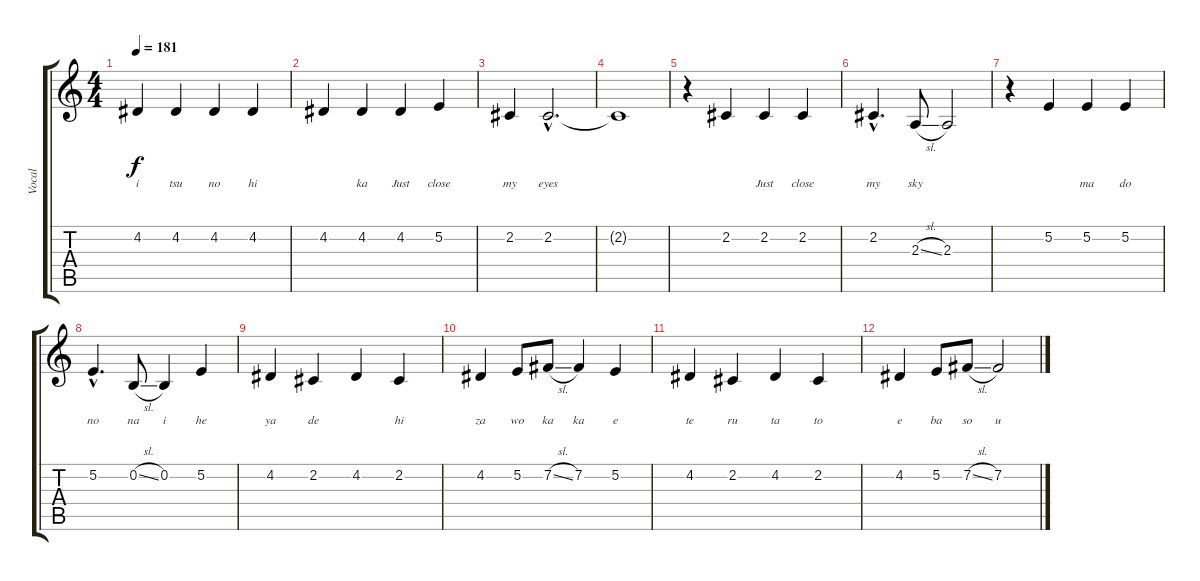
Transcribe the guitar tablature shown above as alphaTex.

\track ("Vocal" "Vocal") {instrument trumpet}
\staff {score tabs}
\tuning (E4 B3 G3 D3 A2 E2) {hide}
\ts (4 4)
\tempo 181
\clef g2
\ks c
4.2.4{lyrics (0 "i") lyrics (1 "") lyrics (2 "") lyrics (3 "") lyrics (4 "") dy f} 4.2.4{lyrics (0 "tsu") lyrics (1 "") lyrics (2 "") lyrics (3 "") lyrics (4 "")} 4.2.4{lyrics (0 "no") lyrics (1 "") lyrics (2 "") lyrics (3 "") lyrics (4 "")} 4.2.4{lyrics (0 "hi") lyrics (1 "") lyrics (2 "") lyrics (3 "") lyrics (4 "")} |
4.2.4{lyrics (0 "") lyrics (1 "") lyrics (2 "") lyrics (3 "") lyrics (4 "")} 4.2.4{lyrics (0 "ka") lyrics (1 "") lyrics (2 "") lyrics (3 "") lyrics (4 "")} 4.2.4{lyrics (0 "Just") lyrics (1 "") lyrics (2 "") lyrics (3 "") lyrics (4 "")} 5.2.4{lyrics (0 "close") lyrics (1 "") lyrics (2 "") lyrics (3 "") lyrics (4 "")} |
2.2.4{lyrics (0 "my") lyrics (1 "") lyrics (2 "") lyrics (3 "") lyrics (4 "")} 2.2{hac}.2{d lyrics (0 "eyes") lyrics (1 "") lyrics (2 "") lyrics (3 "") lyrics (4 "")} |
2.2{t}.1{lyrics (0 "") lyrics (1 "") lyrics (2 "") lyrics (3 "") lyrics (4 "")} |
r.4 2.2.4{lyrics (0 "") lyrics (1 "") lyrics (2 "") lyrics (3 "") lyrics (4 "")} 2.2.4{lyrics (0 "Just") lyrics (1 "") lyrics (2 "") lyrics (3 "") lyrics (4 "")} 2.2.4{lyrics (0 "close") lyrics (1 "") lyrics (2 "") lyrics (3 "") lyrics (4 "")} |
2.2{hac}.4{d lyrics (0 "my") lyrics (1 "") lyrics (2 "") lyrics (3 "") lyrics (4 "")} 2.3{sl}.8{lyrics (0 "sky") lyrics (1 "") lyrics (2 "") lyrics (3 "") lyrics (4 "")} 2.3.2{lyrics (0 "") lyrics (1 "") lyrics (2 "") lyrics (3 "") lyrics (4 "")} |
r.4 5.2.4{lyrics (0 "") lyrics (1 "") lyrics (2 "") lyrics (3 "") lyrics (4 "")} 5.2.4{lyrics (0 "ma") lyrics (1 "") lyrics (2 "") lyrics (3 "") lyrics (4 "")} 5.2.4{lyrics (0 "do") lyrics (1 "") lyrics (2 "") lyrics (3 "") lyrics (4 "")} |
5.2{hac}.4{d lyrics (0 "no") lyrics (1 "") lyrics (2 "") lyrics (3 "") lyrics (4 "")} 0.2{sl}.8{lyrics (0 "na") lyrics (1 "") lyrics (2 "") lyrics (3 "") lyrics (4 "")} 0.2.4{lyrics (0 "i") lyrics (1 "") lyrics (2 "") lyrics (3 "") lyrics (4 "")} 5.2.4{lyrics (0 "he") lyrics (1 "") lyrics (2 "") lyrics (3 "") lyrics (4 "")} |
4.2.4{lyrics (0 "ya") lyrics (1 "") lyrics (2 "") lyrics (3 "") lyrics (4 "")} 2.2.4{lyrics (0 "de") lyrics (1 "") lyrics (2 "") lyrics (3 "") lyrics (4 "")} 4.2.4{lyrics (0 "") lyrics (1 "") lyrics (2 "") lyrics (3 "") lyrics (4 "")} 2.2.4{lyrics (0 "hi") lyrics (1 "") lyrics (2 "") lyrics (3 "") lyrics (4 "")} |
4.2.4{lyrics (0 "za") lyrics (1 "") lyrics (2 "") lyrics (3 "") lyrics (4 "")} 5.2.8{lyrics (0 "wo") lyrics (1 "") lyrics (2 "") lyrics (3 "") lyrics (4 "")} 7.2{sl}.8{lyrics (0 "ka") lyrics (1 "") lyrics (2 "") lyrics (3 "") lyrics (4 "")} 7.2.4{lyrics (0 "ka") lyrics (1 "") lyrics (2 "") lyrics (3 "") lyrics (4 "")} 5.2.4{lyrics (0 "e") lyrics (1 "") lyrics (2 "") lyrics (3 "") lyrics (4 "")} |
4.2.4{lyrics (0 "te") lyrics (1 "") lyrics (2 "") lyrics (3 "") lyrics (4 "")} 2.2.4{lyrics (0 "ru") lyrics (1 "") lyrics (2 "") lyrics (3 "") lyrics (4 "")} 4.2.4{lyrics (0 "ta") lyrics (1 "") lyrics (2 "") lyrics (3 "") lyrics (4 "")} 2.2.4{lyrics (0 "to") lyrics (1 "") lyrics (2 "") lyrics (3 "") lyrics (4 "")} |
4.2.4{lyrics (0 "e") lyrics (1 "") lyrics (2 "") lyrics (3 "") lyrics (4 "")} 5.2.8{lyrics (0 "ba") lyrics (1 "") lyrics (2 "") lyrics (3 "") lyrics (4 "")} 7.2{sl}.8{lyrics (0 "so") lyrics (1 "") lyrics (2 "") lyrics (3 "") lyrics (4 "")} 7.2.2{lyrics (0 "u") lyrics (1 "") lyrics (2 "") lyrics (3 "") lyrics (4 "")}
